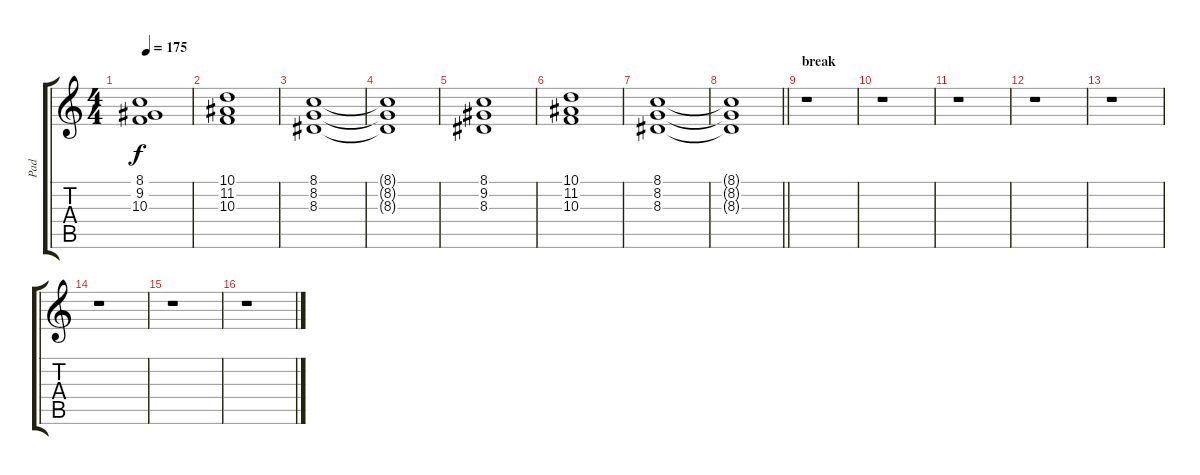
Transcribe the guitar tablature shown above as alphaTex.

\track ("Pad" "Pad") {instrument pad2warm}
\staff {score tabs}
\tuning (E4 B3 G3 D3 A2 E2) {hide}
\ts (4 4)
\tempo 175
\clef g2
\ks c
(8.1 9.2 10.3).1{dy f} |
(10.1 11.2 10.3).1 |
(8.1 8.2 8.3).1 |
(8.1{t} 8.2{t} 8.3{t}).1 |
(8.1 9.2 8.3).1 |
(10.1 11.2 10.3).1 |
(8.1 8.2 8.3).1 |
\barLineRight lightlight
(8.1{t} 8.2{t} 8.3{t}).1 |
\section ("" "break")
r.1 |
r.1 |
r.1 |
r.1 |
r.1 |
r.1 |
r.1 |
r.1
